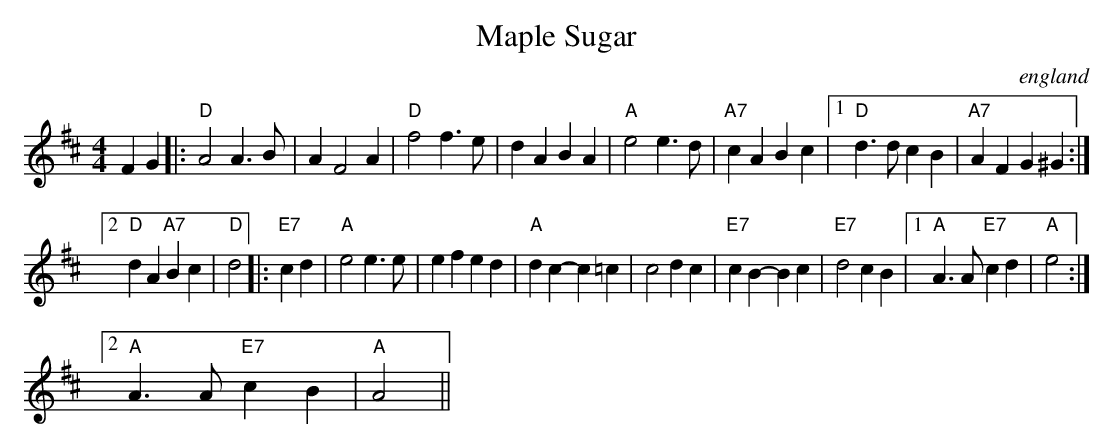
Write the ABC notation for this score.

X:1
T:Maple Sugar
O:england
M:4/4
L:1/4
K:D
FG |:"D"A2 A3/2B/2|AF2A|"D"f2 f3/2e/2|dA BA|"A"e2 e3/2d/2|"A7"cA Bc|\
[1"D"d3/2d/2 cB|"A7"AF G^G:|
[2"D"dA "A7"Bc|"D"d2 |:"E7"cd |"A"e2 e3/2e/2|ef ed|"A"dc -c=c|c2 dc|\
"E7"cB -Bc|"E7"d2 cB| [1"A"A3/2A/2 "E7"cd|"A"e2 :|
[2"A"A3/2A/2 "E7"cB|"A"A2 ||
